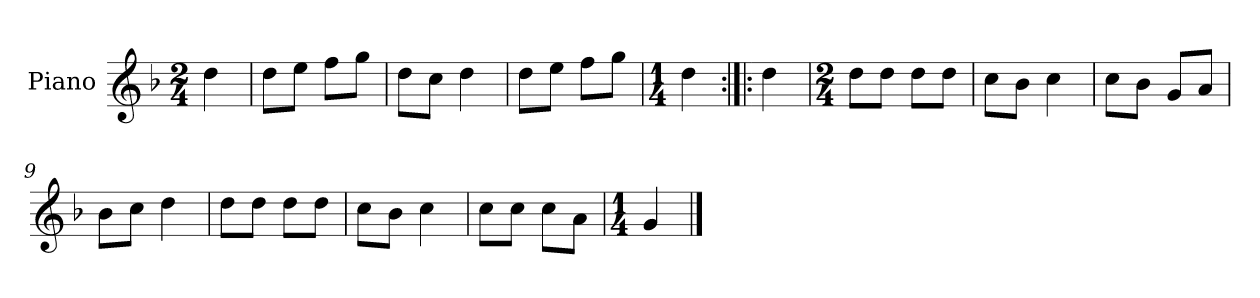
**kern
*part1
*staff1
*I"Piano
*I'Pno.
*clefG2
*k[b-]
*M2/4
=
4dd\
=1
8dd\L
8ee\J
8ff\L
8gg\J
=2
8dd\L
8cc\J
4dd\
=3
8dd\L
8ee\J
8ff\L
8gg\J
=4
*M1/4
4dd\
=5:|!|:
4dd\
=6
*M2/4
8dd\L
8dd\J
8dd\L
8dd\J
=7
8cc\L
8b-\J
4cc\
=8
8cc\L
8b-\J
8g/L
8a/J
=9
8b-\L
8cc\J
4dd\
!!LO:LB:g=z
=10
8dd\L
8dd\J
8dd\L
8dd\J
=11
8cc\L
8b-\J
4cc\
=12
8cc\L
8cc\J
8cc\L
8a\J
=13
*M1/4
4g/
==
*-
